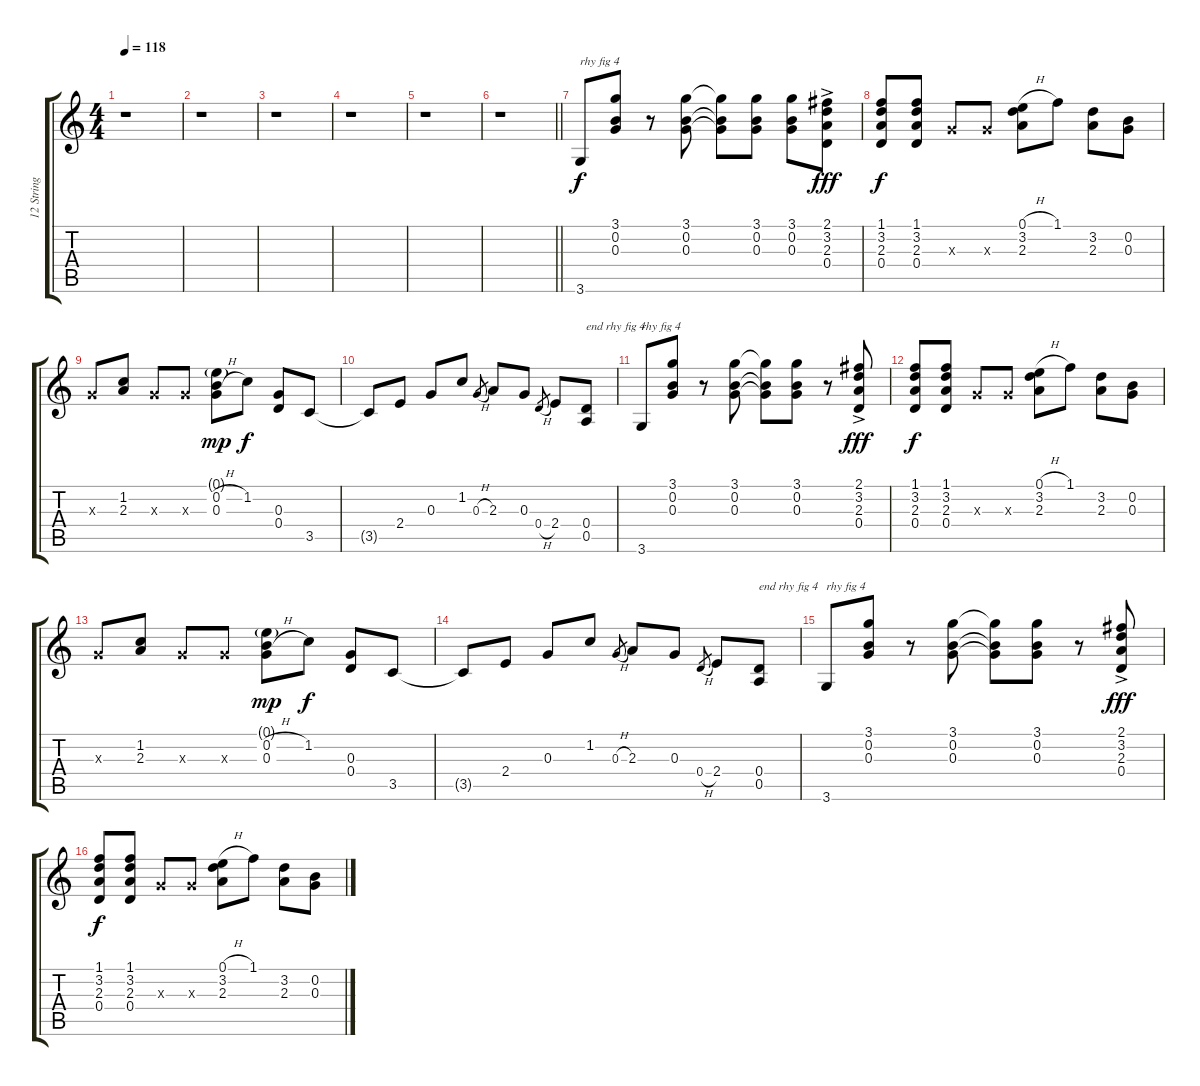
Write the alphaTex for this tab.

\track ("12 String Acoustic" "12 String ") {instrument acousticguitarsteel}
\staff {score tabs}
\tuning (E4 B3 G3 D3 A2 E2) {hide}
\ts (4 4)
\tempo 118
\clef g2
\ks c
r.1{dy f} |
r.1 |
r.1 |
r.1 |
r.1 |
\barLineRight lightlight
r.1 |
3.6.8{txt "rhy fig 4"} (3.1 0.2 0.3).8 r.8 (3.1 0.2 0.3).8 (3.1{t} 0.2{t} 0.3{t}).8 (3.1 0.2 0.3).8 (3.1 0.2 0.3).8 (2.1{ac} 3.2{ac} 2.3{ac} 0.4{ac}).8{dy fff} |
(1.1 3.2 2.3 0.4).8{dy f} (1.1 3.2 2.3 0.4).8 0.3{x}.8 0.3{x}.8 (0.1{h} 3.2 2.3).8 1.1.8 (3.2 2.3).8 (0.2 0.3).8 |
0.3{x}.8 (1.2 2.3).8 0.3{x}.8 0.3{x}.8 (0.1{g} 0.2{h} 0.3).8{dy mp} 1.2.8{dy f} (0.3 0.4).8 3.5.8 |
3.5{t}.8 2.4.8 0.3.8 1.2.8 0.3{h}.8{gr} 2.3.8 0.3.8 0.4{h}.8{gr} 2.4.8 (0.4 0.5).8{txt "end rhy fig 4"} |
3.6.8{txt "rhy fig 4"} (3.1 0.2 0.3).8 r.8 (3.1 0.2 0.3).8 (3.1{t} 0.2{t} 0.3{t}).8 (3.1 0.2 0.3).8 r.8 (2.1{ac} 3.2{ac} 2.3{ac} 0.4{ac}).8{dy fff} |
(1.1 3.2 2.3 0.4).8{dy f} (1.1 3.2 2.3 0.4).8 0.3{x}.8 0.3{x}.8 (0.1{h} 3.2 2.3).8 1.1.8 (3.2 2.3).8 (0.2 0.3).8 |
0.3{x}.8 (1.2 2.3).8 0.3{x}.8 0.3{x}.8 (0.1{g} 0.2{h} 0.3).8{dy mp} 1.2.8{dy f} (0.3 0.4).8 3.5.8 |
3.5{t}.8 2.4.8 0.3.8 1.2.8 0.3{h}.8{gr} 2.3.8 0.3.8 0.4{h}.8{gr} 2.4.8 (0.4 0.5).8{txt "end rhy fig 4"} |
3.6.8{txt "rhy fig 4"} (3.1 0.2 0.3).8 r.8 (3.1 0.2 0.3).8 (3.1{t} 0.2{t} 0.3{t}).8 (3.1 0.2 0.3).8 r.8 (2.1{ac} 3.2{ac} 2.3{ac} 0.4{ac}).8{dy fff} |
(1.1 3.2 2.3 0.4).8{dy f} (1.1 3.2 2.3 0.4).8 0.3{x}.8 0.3{x}.8 (0.1{h} 3.2 2.3).8 1.1.8 (3.2 2.3).8 (0.2 0.3).8
